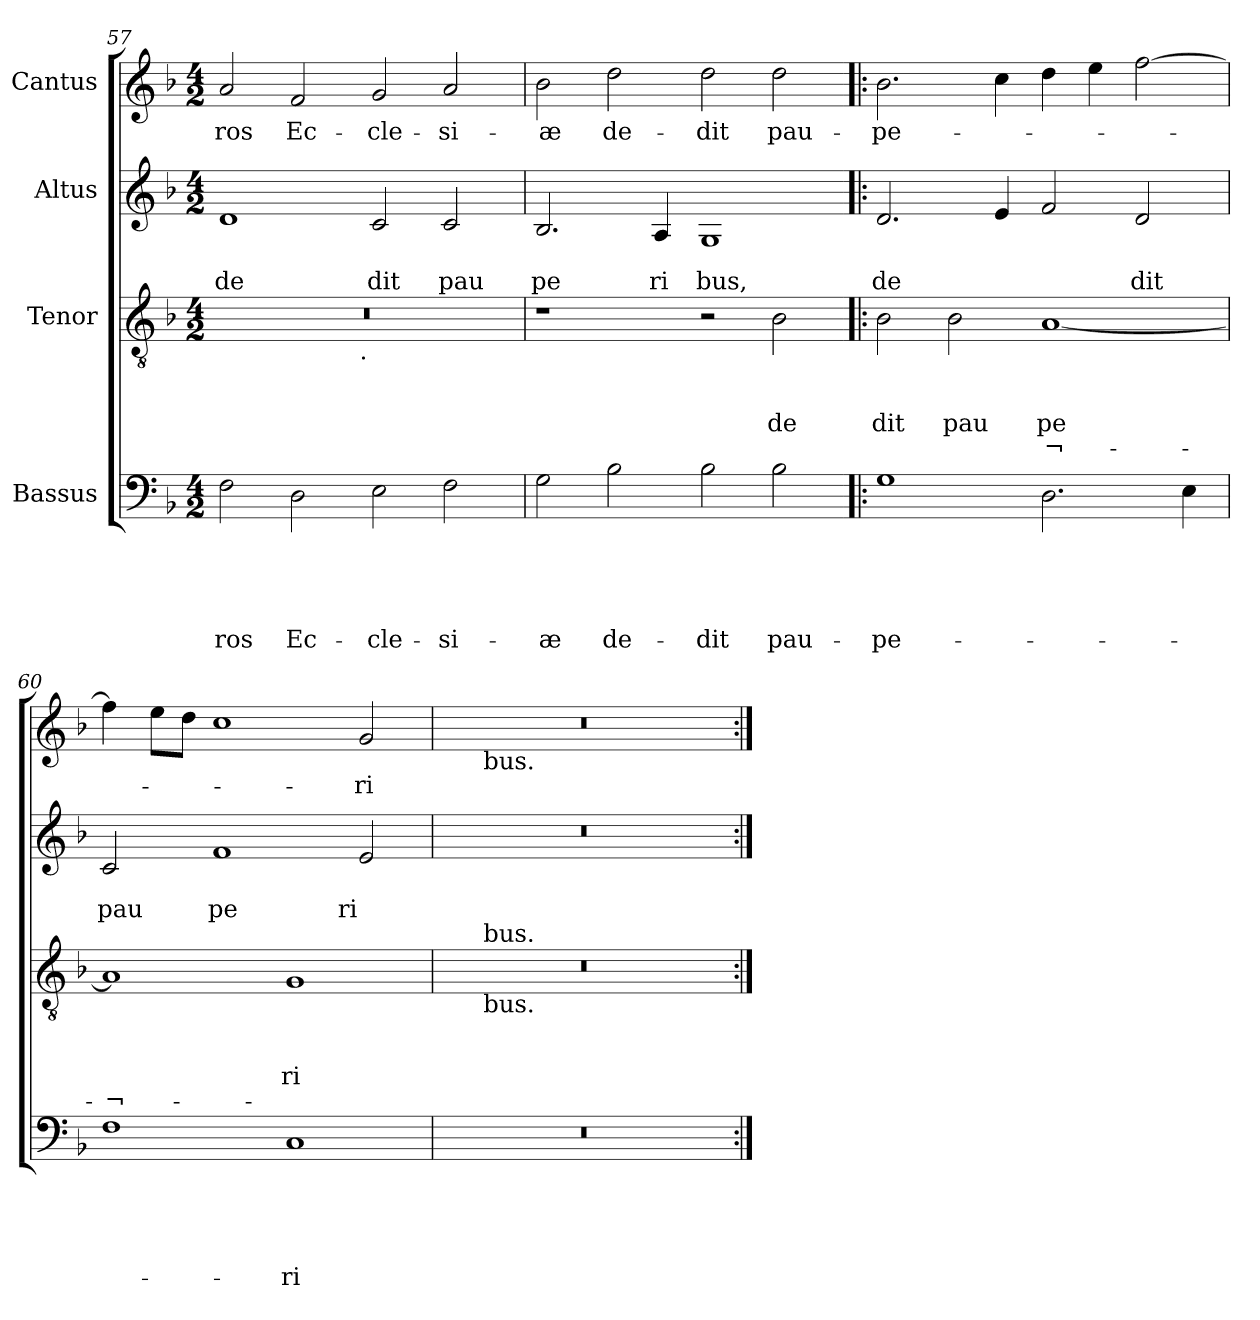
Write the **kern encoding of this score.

**kern	**text	**text	**text	**text	**text	**kern	**text	**text	**text	**text	**kern	**text	**text	**kern	**text
*part4	*part4	*part4	*part4	*part4	*part4	*part3	*part3	*part3	*part3	*part3	*part2	*part2	*part2	*part1	*part1
*staff4	*staff4	*staff4	*staff4	*staff4	*staff4	*staff3	*staff3	*staff3	*staff3	*staff3	*staff2	*staff2	*staff2	*staff1	*staff1
*I"Bassus	*	*	*	*	*	*I"Tenor	*	*	*	*	*I"Altus	*	*	*I"Cantus	*
*clefF4	*	*	*	*	*	*clefGv2	*	*	*	*	*clefG2	*	*	*clefG2	*
*k[b-]	*	*	*	*	*	*k[b-]	*	*	*	*	*k[b-]	*	*	*k[b-]	*
*F:	*	*	*	*	*	*F:	*	*	*	*	*F:	*	*	*F:	*
*M4/2	*	*	*	*	*	*M4/2	*	*	*	*	*M4/2	*	*	*M4/2	*
=57	=57	=57	=57	=57	=57	=57	=57	=57	=57	=57	=57	=57	=57	=57	=57
!	!	!	!	!	!LO:LY:b	!	!	!	!	!	!	!	!LO:LY:b	!	!LO:LY:b
*	*	*	*	*	*	*^	*	*	*	*	*	*	*	*	*
2F\	.	.	.	.	-ros	0r	2ryy	.	.	.	.	1d	.	de	2a/	-ros
!	!	!	!	!	!LO:LY:b	!	!	!	!	!	!	!	!	!	!	!LO:LY:b
2D\	.	.	.	.	Ec-	.	4...ryy	.	.	.	.	.	.	.	2f/	Ec-
!	!	!	!	!	!	!	!LO:TX:b:t=.	!	!	!	!	!	!	!	!	!
.	.	.	.	.	.	.	1ryy	.	.	.	.	.	.	.	.	.
!	!	!	!	!	!LO:LY:b	!	!	!	!	!	!	!	!	!LO:LY:b	!	!LO:LY:b
2E\	.	.	.	.	-cle-	.	.	.	.	.	.	2c/	.	dit	2g/	-cle-
!	!	!	!	!	!LO:LY:b	!	!	!	!	!	!	!	!	!LO:LY:b	!	!LO:LY:b
2F\	.	.	.	.	-si-	.	.	.	.	.	.	2c/	.	pau	2a/	-si-
.	.	.	.	.	.	.	32ryy	.	.	.	.	.	.	.	.	.
=58	=58	=58	=58	=58	=58	=58	=58	=58	=58	=58	=58	=58	=58	=58	=58	=58
!	!	!	!	!	!LO:LY:b	!	!	!	!	!	!	!	!	!LO:LY:b	!	!LO:LY:b
*	*	*	*	*	*	*v	*v	*	*	*	*	*	*	*	*	*
2G\	.	.	.	.	-æ	1r	.	.	.	.	2.B-/	.	pe	2b-\	-æ
!	!	!	!	!	!LO:LY:b	!	!	!	!	!	!	!	!	!	!LO:LY:b
2B-\	.	.	.	.	de-	.	.	.	.	.	.	.	.	2dd\	de-
!	!	!	!	!	!	!	!	!	!	!	!	!	!LO:LY:b	!	!
.	.	.	.	.	.	.	.	.	.	.	4A/	.	ri	.	.
!	!	!	!	!	!LO:LY:b	!	!	!	!	!	!	!	!LO:LY:b	!	!LO:LY:b
2B-\	.	.	.	.	-dit	2r	.	.	.	.	1G	.	bus,	2dd\	-dit
!	!	!	!	!	!LO:LY:b	!	!	!	!LO:LY:b	!	!	!	!	!	!LO:LY:b
2B-\	.	.	.	.	pau-	2B-\	.	.	de	.	.	.	.	2dd\	pau-
=59!|:	=59!|:	=59!|:	=59!|:	=59!|:	=59!|:	=59!|:	=59!|:	=59!|:	=59!|:	=59!|:	=59!|:	=59!|:	=59!|:	=59!|:	=59!|:
!	!	!	!	!	!LO:LY:b	!	!	!	!LO:LY:b	!	!	!	!LO:LY:b	!	!LO:LY:b
1G	.	.	.	.	-pe-	2B-\	.	.	dit	.	2.d/	.	de	2.b-\	-pe-
!	!	!	!	!	!	!	!	!	!LO:LY:b	!	!	!	!	!	!
.	.	.	.	.	.	2B-\	.	.	pau	.	.	.	.	.	.
.	.	.	.	.	.	.	.	.	.	.	4e/	.	.	4cc\	.
!	!	!	!	!	!	!	!	!	!LO:LY:b	!LO:LY:b	!	!	!	!	!
2.D\	.	.	.	.	.	[<1A	.	.	pe	¬-	2f/	.	.	4dd\	.
.	.	.	.	.	.	.	.	.	.	.	.	.	.	4ee\	.
!	!	!	!	!	!	!	!	!	!	!	!	!	!LO:LY:b	!	!
.	.	.	.	.	.	.	.	.	.	.	2d/	.	dit	[>2ff\	.
4E\	.	.	.	.	.	.	.	.	.	.	.	.	.	.	.
=60	=60	=60	=60	=60	=60	=60	=60	=60	=60	=60	=60	=60	=60	=60	=60
!	!	!	!	!	!	!	!	!	!	!LO:LY:b:rj	!	!	!LO:LY:b	!	!
1F	.	.	.	.	.	1A]	.	.	.	-¬-	2c/	.	pau	4ff\]	.
.	.	.	.	.	.	.	.	.	.	.	.	.	.	8ee\L	.
.	.	.	.	.	.	.	.	.	.	.	.	.	.	8dd\J	.
!	!	!	!	!	!	!	!	!	!	!	!	!	!LO:LY:b	!	!
.	.	.	.	.	.	.	.	.	.	.	1f	.	pe	1cc	.
!	!	!	!	!	!LO:LY:b	!	!	!	!LO:LY:b	!	!	!	!	!	!
1C	.	.	.	.	-ri-	1G	.	.	ri	.	.	.	.	.	.
!	!	!	!	!	!	!	!	!	!	!	!	!	!LO:LY:b	!	!LO:LY:b
.	.	.	.	.	.	.	.	.	.	.	2e/	.	ri	2g/	-ri-
=61	=61	=61	=61	=61	=61	=61	=61	=61	=61	=61	=61	=61	=61	=61	=61
*	*	*	*	*	*	*^	*	*	*	*	*	*	*	*^	*
0r	.	.	.	.	.	0r	8ryy	.	.	.	.	0r	.	.	0r	8ryy	.
.	.	.	.	.	.	.	32ryy	.	.	.	.	.	.	.	.	32ryy	.
!	!	!	!	!	!	!	!	!	!	!	!	!	!	!	!	!LO:TX:b:t=bus.	!
!	!	!	!	!	!	!	!LO:TX:b:t=bus.	!	!	!	!	!	!	!	!	!	!
!	!	!	!	!	!	!	!LO:TX:a:t=bus.	!	!	!	!	!	!	!	!	!	!
.	.	.	.	.	.	.	1ryy	.	.	.	.	.	.	.	.	1ryy	.
.	.	.	.	.	.	.	2ryy	.	.	.	.	.	.	.	.	2ryy	.
.	.	.	.	.	.	.	4ryy	.	.	.	.	.	.	.	.	4ryy	.
.	.	.	.	.	.	.	16.ryy	.	.	.	.	.	.	.	.	16.ryy	.
*	*	*	*	*	*	*v	*v	*	*	*	*	*	*	*	*v	*v	*
=:|!	=:|!	=:|!	=:|!	=:|!	=:|!	=:|!	=:|!	=:|!	=:|!	=:|!	=:|!	=:|!	=:|!	=:|!	=:|!
*-	*-	*-	*-	*-	*-	*-	*-	*-	*-	*-	*-	*-	*-	*-	*-
